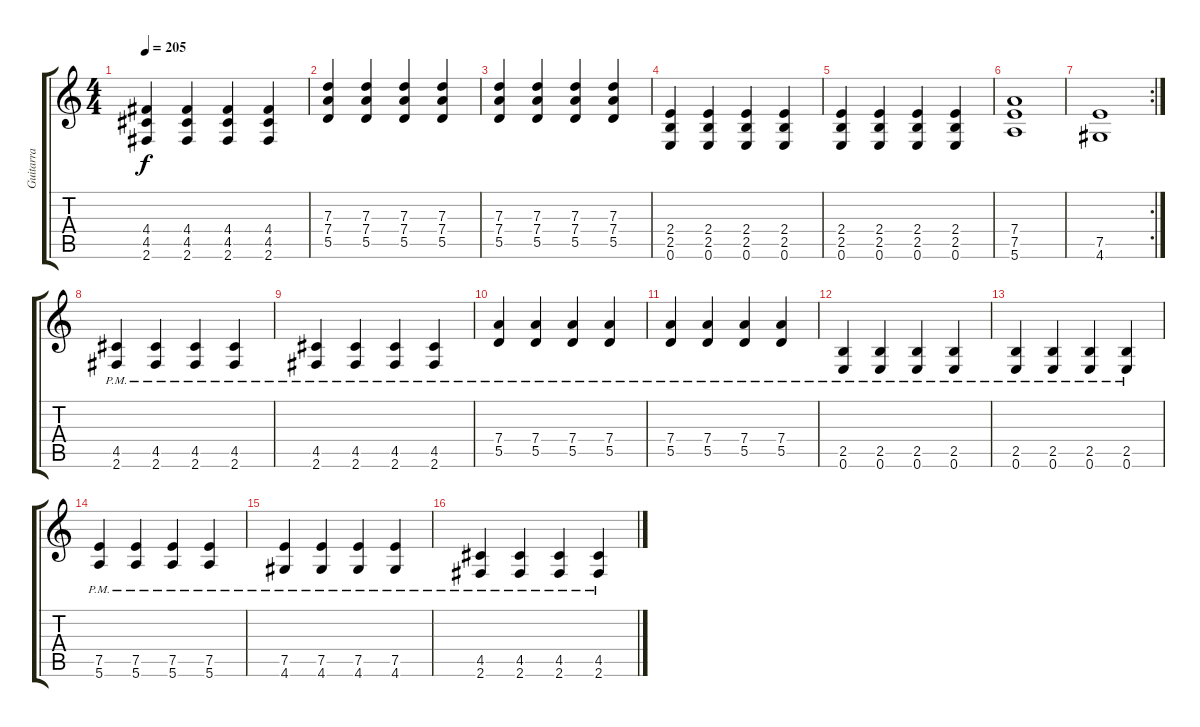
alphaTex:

\track ("Guitarra" "Guitarra") {instrument distortionguitar}
\staff {score tabs}
\tuning (E4 B3 G3 D3 A2 E2) {hide}
\ts (4 4)
\tempo 205
\clef g2
\ks c
(4.4 4.5 2.6).4{dy f} (4.4 4.5 2.6).4 (4.4 4.5 2.6).4 (4.4 4.5 2.6).4 |
(7.3 7.4 5.5).4 (7.3 7.4 5.5).4 (7.3 7.4 5.5).4 (7.3 7.4 5.5).4 |
(7.3 7.4 5.5).4 (7.3 7.4 5.5).4 (7.3 7.4 5.5).4 (7.3 7.4 5.5).4 |
(2.4 2.5 0.6).4 (2.4 2.5 0.6).4 (2.4 2.5 0.6).4 (2.4 2.5 0.6).4 |
(2.4 2.5 0.6).4 (2.4 2.5 0.6).4 (2.4 2.5 0.6).4 (2.4 2.5 0.6).4 |
(7.4 7.5 5.6).1 |
\rc 2
(7.5 4.6).1 |
(4.5{pm} 2.6{pm}).4 (4.5{pm} 2.6{pm}).4 (4.5{pm} 2.6{pm}).4 (4.5{pm} 2.6{pm}).4 |
(4.5{pm} 2.6{pm}).4 (4.5{pm} 2.6{pm}).4 (4.5{pm} 2.6{pm}).4 (4.5{pm} 2.6{pm}).4 |
(7.4{pm} 5.5{pm}).4 (7.4{pm} 5.5{pm}).4 (7.4{pm} 5.5{pm}).4 (7.4{pm} 5.5{pm}).4 |
(7.4{pm} 5.5{pm}).4 (7.4{pm} 5.5{pm}).4 (7.4{pm} 5.5{pm}).4 (7.4{pm} 5.5{pm}).4 |
(2.5{pm} 0.6{pm}).4 (2.5{pm} 0.6{pm}).4 (2.5{pm} 0.6{pm}).4 (2.5{pm} 0.6{pm}).4 |
(2.5{pm} 0.6{pm}).4 (2.5{pm} 0.6{pm}).4 (2.5{pm} 0.6{pm}).4 (2.5{pm} 0.6{pm}).4 |
(7.5{pm} 5.6{pm}).4 (7.5{pm} 5.6{pm}).4 (7.5{pm} 5.6{pm}).4 (7.5{pm} 5.6{pm}).4 |
(7.5{pm} 4.6{pm}).4 (7.5{pm} 4.6{pm}).4 (7.5{pm} 4.6{pm}).4 (7.5{pm} 4.6{pm}).4 |
(4.5{pm} 2.6{pm}).4 (4.5{pm} 2.6{pm}).4 (4.5{pm} 2.6{pm}).4 (4.5{pm} 2.6{pm}).4
